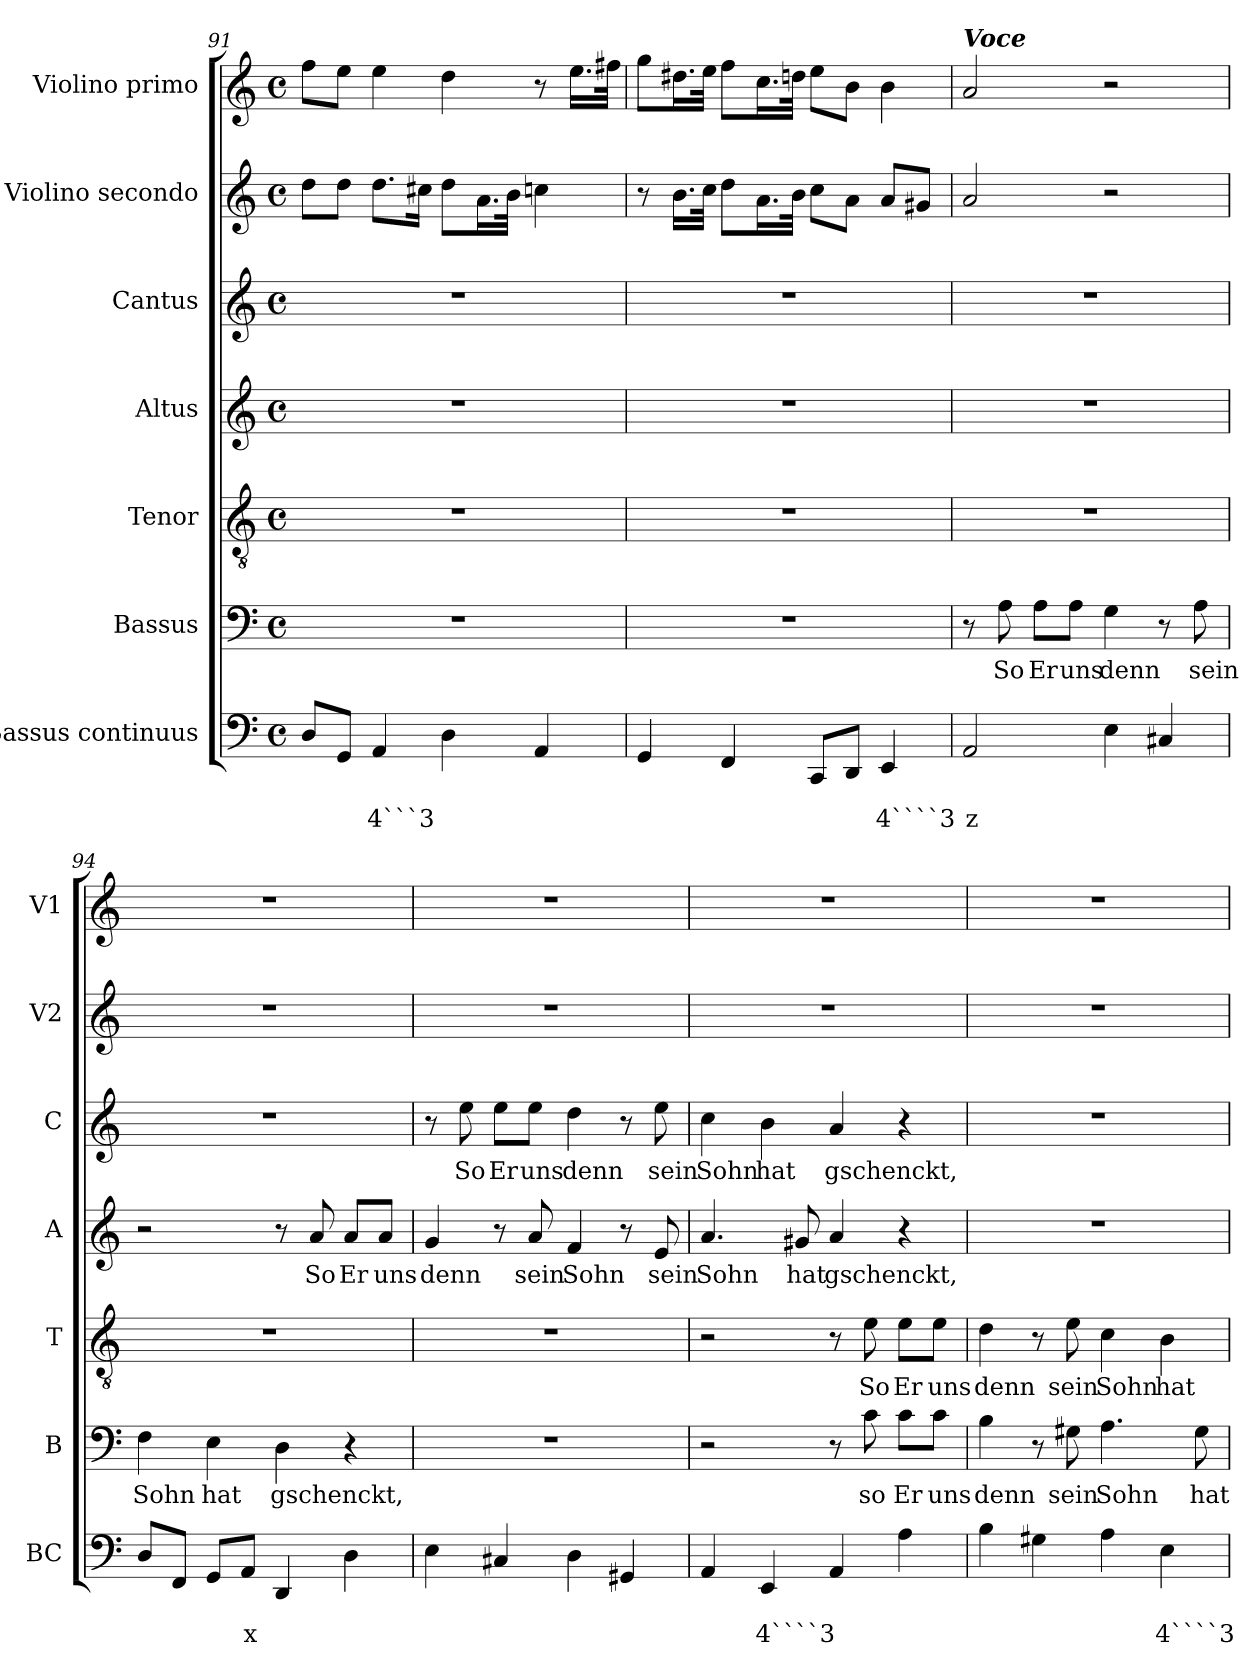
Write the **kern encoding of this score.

**kern	**text	**text	**kern	**text	**kern	**text	**kern	**text	**kern	**text	**kern	**kern
*part7	*part7	*part7	*part6	*part6	*part5	*part5	*part4	*part4	*part3	*part3	*part2	*part1
*staff7	*staff7	*staff7	*staff6	*staff6	*staff5	*staff5	*staff4	*staff4	*staff3	*staff3	*staff2	*staff1
*I"Bassus continuus	*	*	*I"Bassus	*	*I"Tenor	*	*I"Altus	*	*I"Cantus	*	*I"Violino secondo	*I"Violino primo
*I'BC	*	*	*I'B	*	*I'T	*	*I'A	*	*I'C	*	*I'V2	*I'V1
*clefF4	*	*	*clefF4	*	*clefGv2	*	*clefG2	*	*clefG2	*	*clefG2	*clefG2
*k[]	*	*	*k[]	*	*k[]	*	*k[]	*	*k[]	*	*k[]	*k[]
*C:	*	*	*C:	*	*C:	*	*C:	*	*C:	*	*C:	*C:
*M4/4	*	*	*M4/4	*	*M4/4	*	*M4/4	*	*M4/4	*	*M4/4	*M4/4
*met(c)	*	*	*met(c)	*	*met(c)	*	*met(c)	*	*met(c)	*	*met(c)	*met(c)
=91	=91	=91	=91	=91	=91	=91	=91	=91	=91	=91	=91	=91
8D/L	.	.	1r	.	1r	.	1r	.	1r	.	8dd\L	8ff\L
8GG/J	.	.	.	.	.	.	.	.	.	.	8dd\J	8ee\J
!	!	!LO:LY:b	!	!	!	!	!	!	!	!	!	!
4AA/	.	4```3	.	.	.	.	.	.	.	.	8.dd\L	4ee\
.	.	.	.	.	.	.	.	.	.	.	16cc#X\Jk	.
4D\	.	.	.	.	.	.	.	.	.	.	8dd\L	4dd\
.	.	.	.	.	.	.	.	.	.	.	16.a\L	.
.	.	.	.	.	.	.	.	.	.	.	32b\JJk	.
4AA/	.	.	.	.	.	.	.	.	.	.	4ccn\	8r
.	.	.	.	.	.	.	.	.	.	.	.	16.ee\LL
.	.	.	.	.	.	.	.	.	.	.	.	32ff#X\JJk
=92	=92	=92	=92	=92	=92	=92	=92	=92	=92	=92	=92	=92
4GG/	.	.	1r	.	1r	.	1r	.	1r	.	8r	8gg\L
.	.	.	.	.	.	.	.	.	.	.	16.b\LL	16.dd#X\L
.	.	.	.	.	.	.	.	.	.	.	32cc\JJk	32ee\JJk
4FF/	.	.	.	.	.	.	.	.	.	.	8dd\L	8ff\L
.	.	.	.	.	.	.	.	.	.	.	16.a\L	16.cc\L
.	.	.	.	.	.	.	.	.	.	.	32b\JJk	32ddn\JJk
8CC/L	.	.	.	.	.	.	.	.	.	.	8cc\L	8ee\L
8DD/J	.	.	.	.	.	.	.	.	.	.	8a\J	8b\J
!	!	!LO:LY:b	!	!	!	!	!	!	!	!	!	!
4EE/	.	4````3	.	.	.	.	.	.	.	.	8a/L	4b\
.	.	.	.	.	.	.	.	.	.	.	8g#X/J	.
=93	=93	=93	=93	=93	=93	=93	=93	=93	=93	=93	=93	=93
!	!	!	!	!	!	!	!	!	!	!	!	!LO:TX:a:Bi:t=Voce
!	!	!LO:LY:b	!	!	!	!	!	!	!	!	!	!
2AA/	.	z	8r	.	1r	.	1r	.	1r	.	2a/	2a/
!	!	!	!	!LO:LY:b	!	!	!	!	!	!	!	!
.	.	.	8A\	So	.	.	.	.	.	.	.	.
!	!	!	!	!LO:LY:b	!	!	!	!	!	!	!	!
.	.	.	8A\L	Er	.	.	.	.	.	.	.	.
!	!	!	!	!LO:LY:b	!	!	!	!	!	!	!	!
.	.	.	8A\J	uns	.	.	.	.	.	.	.	.
!	!	!	!	!LO:LY:b	!	!	!	!	!	!	!	!
4E\	.	.	4G\	denn	.	.	.	.	.	.	2r	2r
4C#X/	.	.	8r	.	.	.	.	.	.	.	.	.
!	!	!	!	!LO:LY:b	!	!	!	!	!	!	!	!
.	.	.	8A\	sein	.	.	.	.	.	.	.	.
=94	=94	=94	=94	=94	=94	=94	=94	=94	=94	=94	=94	=94
!	!	!	!	!LO:LY:b	!	!	!	!	!	!	!	!
8D/L	.	.	4F\	Sohn	1r	.	2r	.	1r	.	1r	1r
8FF/J	.	.	.	.	.	.	.	.	.	.	.	.
!	!	!	!	!LO:LY:b	!	!	!	!	!	!	!	!
8GG/L	.	.	4E\	hat	.	.	.	.	.	.	.	.
!	!	!LO:LY:b	!	!	!	!	!	!	!	!	!	!
8AA/J	.	x	.	.	.	.	.	.	.	.	.	.
!	!	!	!	!LO:LY:b	!	!	!	!	!	!	!	!
4DD/	.	.	4D\	gschenckt,	.	.	8r	.	.	.	.	.
!	!	!	!	!	!	!	!	!LO:LY:b	!	!	!	!
.	.	.	.	.	.	.	8a/	So	.	.	.	.
!	!	!	!	!	!	!	!	!LO:LY:b	!	!	!	!
4D\	.	.	4r	.	.	.	8a/L	Er	.	.	.	.
!	!	!	!	!	!	!	!	!LO:LY:b	!	!	!	!
.	.	.	.	.	.	.	8a/J	uns	.	.	.	.
!!LO:LB:g=z
=95	=95	=95	=95	=95	=95	=95	=95	=95	=95	=95	=95	=95
!	!	!	!	!	!	!	!	!LO:LY:b	!	!	!	!
4E\	.	.	1r	.	1r	.	4g/	denn	8r	.	1r	1r
!	!	!	!	!	!	!	!	!	!	!LO:LY:b	!	!
.	.	.	.	.	.	.	.	.	8ee\	So	.	.
!	!	!	!	!	!	!	!	!	!	!LO:LY:b	!	!
4C#X/	.	.	.	.	.	.	8r	.	8ee\L	Er	.	.
!	!	!	!	!	!	!	!	!LO:LY:b	!	!LO:LY:b	!	!
.	.	.	.	.	.	.	8a/	sein	8ee\J	uns	.	.
!	!	!	!	!	!	!	!	!LO:LY:b	!	!LO:LY:b	!	!
4D\	.	.	.	.	.	.	4f/	Sohn	4dd\	denn	.	.
4GG#X/	.	.	.	.	.	.	8r	.	8r	.	.	.
!	!	!	!	!	!	!	!	!LO:LY:b	!	!LO:LY:b	!	!
.	.	.	.	.	.	.	8e/	sein	8ee\	sein	.	.
=96	=96	=96	=96	=96	=96	=96	=96	=96	=96	=96	=96	=96
!	!	!	!	!	!	!	!	!LO:LY:b	!	!LO:LY:b	!	!
4AA/	.	.	2r	.	2r	.	4.a/	Sohn	4cc\	Sohn	1r	1r
!	!	!LO:LY:b	!	!	!	!	!	!	!	!LO:LY:b	!	!
4EE/	.	4````3	.	.	.	.	.	.	4b\	hat	.	.
!	!	!	!	!	!	!	!	!LO:LY:b	!	!	!	!
.	.	.	.	.	.	.	8g#X/	hat	.	.	.	.
!	!	!	!	!	!	!	!	!LO:LY:b	!	!LO:LY:b	!	!
4AA/	.	.	8r	.	8r	.	4a/	gschenckt,	4a/	gschenckt,	.	.
!	!	!	!	!LO:LY:b	!	!LO:LY:b	!	!	!	!	!	!
.	.	.	8c\	so	8e\	So	.	.	.	.	.	.
!	!	!	!	!LO:LY:b	!	!LO:LY:b	!	!	!	!	!	!
4A\	.	.	8c\L	Er	8e\L	Er	4r	.	4r	.	.	.
!	!	!	!	!LO:LY:b	!	!LO:LY:b	!	!	!	!	!	!
.	.	.	8c\J	uns	8e\J	uns	.	.	.	.	.	.
=97	=97	=97	=97	=97	=97	=97	=97	=97	=97	=97	=97	=97
!	!	!	!	!LO:LY:b	!	!LO:LY:b	!	!	!	!	!	!
4B\	.	.	4B\	denn	4d\	denn	1r	.	1r	.	1r	1r
4G#X\	.	.	8r	.	8r	.	.	.	.	.	.	.
!	!	!	!	!LO:LY:b	!	!LO:LY:b	!	!	!	!	!	!
.	.	.	8G#X\	sein	8e\	sein	.	.	.	.	.	.
!	!	!	!	!LO:LY:b	!	!LO:LY:b	!	!	!	!	!	!
4A\	.	.	4.A\	Sohn	4c\	Sohn	.	.	.	.	.	.
!	!	!LO:LY:b	!	!	!	!LO:LY:b	!	!	!	!	!	!
4E\	.	4````3	.	.	4B\	hat	.	.	.	.	.	.
!	!	!	!	!LO:LY:b	!	!	!	!	!	!	!	!
.	.	.	8G#\	hat	.	.	.	.	.	.	.	.
=	=	=	=	=	=	=	=	=	=	=	=	=
*-	*-	*-	*-	*-	*-	*-	*-	*-	*-	*-	*-	*-
